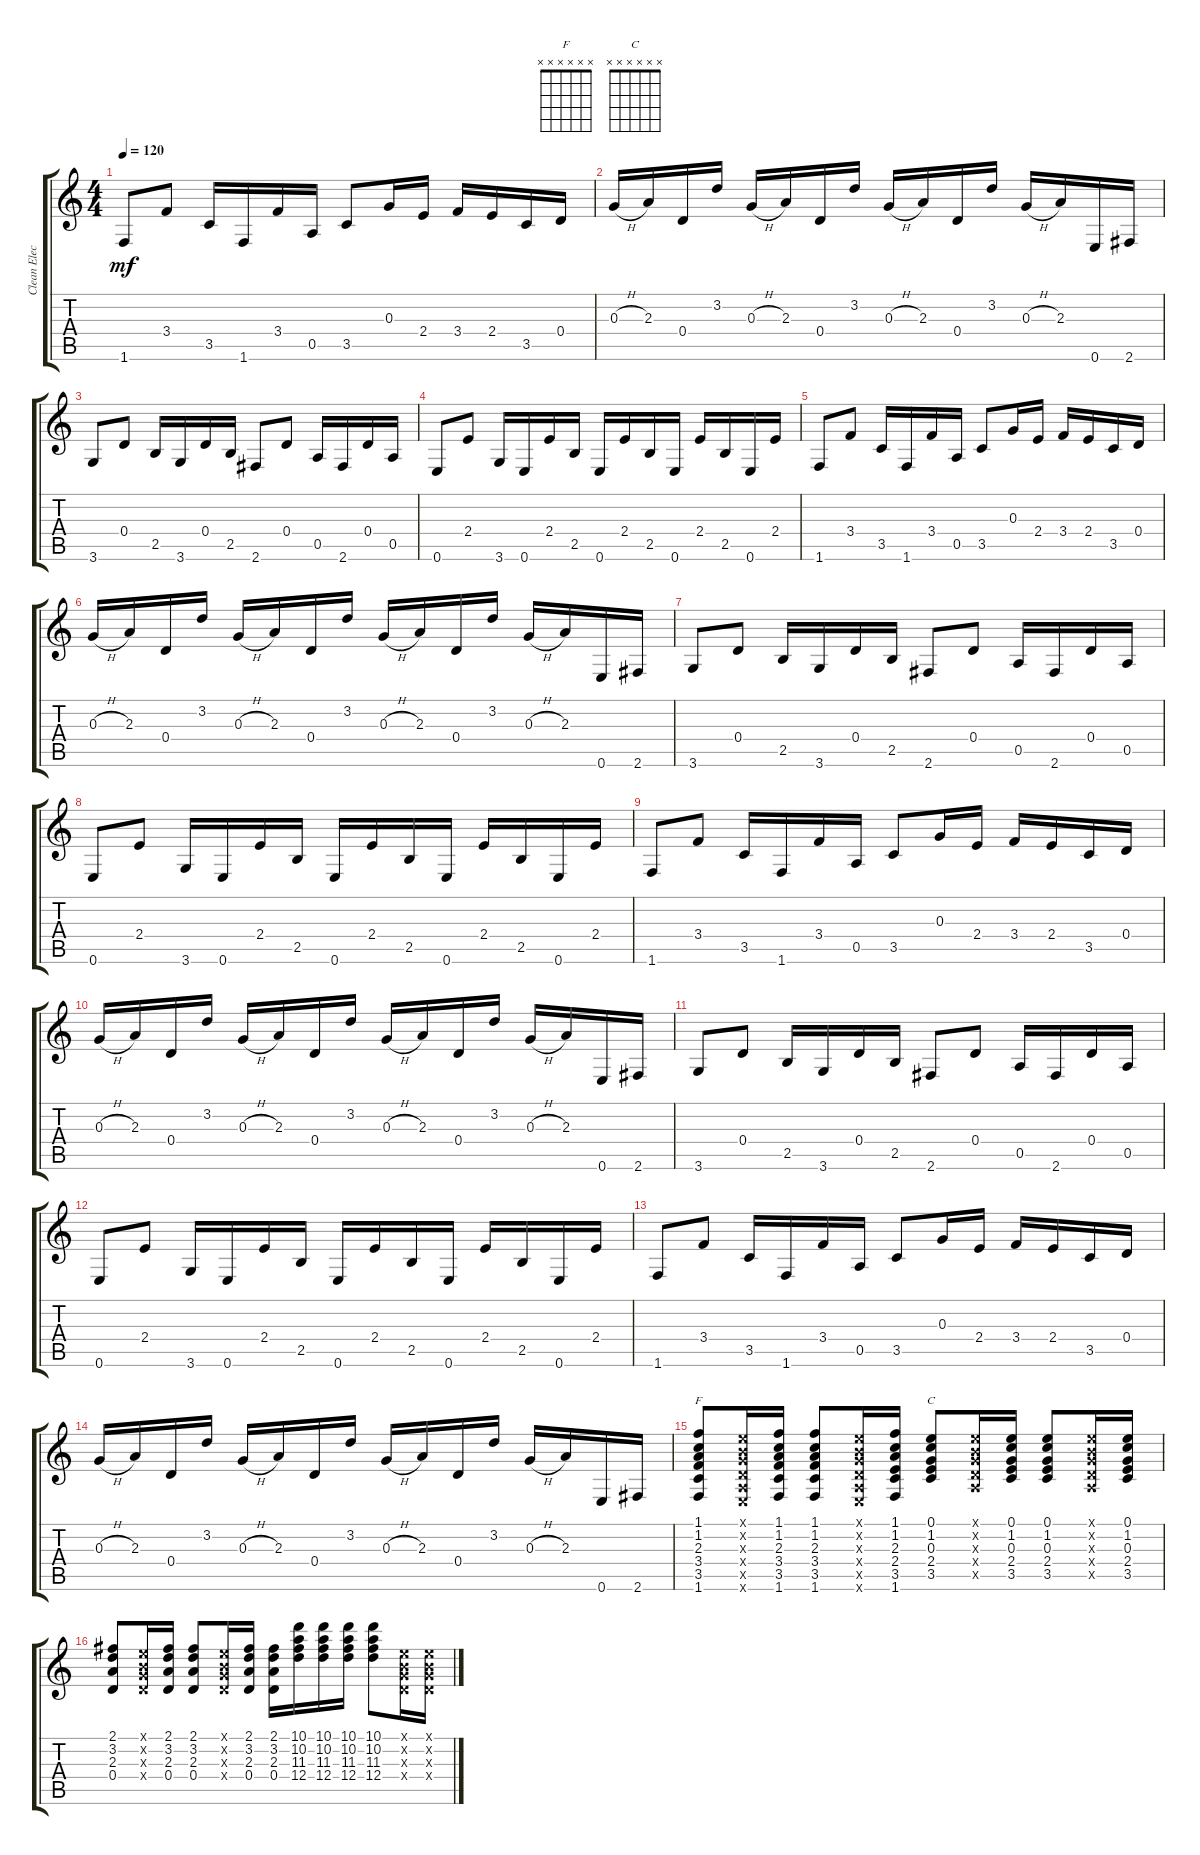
\track ("Clean Elec" "Clean Elec") {instrument electricguitarjazz}
\staff {score tabs}
\tuning (E4 B3 G3 D3 A2 E2) {hide}
\chord ("F" x x x x x x) {firstfret 0}
\chord ("C" x x x x x x) {firstfret 0}
\ts (4 4)
\tempo 120
\clef g2
\ks c
1.6.8{dy mf} 3.4.8 3.5.16 1.6.16 3.4.16 0.5.16 3.5.8 0.3.16 2.4.16 3.4.16 2.4.16 3.5.16 0.4.16 |
0.3{h}.16 2.3.16 0.4.16 3.2.16 0.3{h}.16 2.3.16 0.4.16 3.2.16 0.3{h}.16 2.3.16 0.4.16 3.2.16 0.3{h}.16 2.3.16 0.6.16 2.6.16 |
3.6.8 0.4.8 2.5.16 3.6.16 0.4.16 2.5.16 2.6.8 0.4.8 0.5.16 2.6.16 0.4.16 0.5.16 |
0.6.8 2.4.8 3.6.16 0.6.16 2.4.16 2.5.16 0.6.16 2.4.16 2.5.16 0.6.16 2.4.16 2.5.16 0.6.16 2.4.16 |
1.6.8 3.4.8 3.5.16 1.6.16 3.4.16 0.5.16 3.5.8 0.3.16 2.4.16 3.4.16 2.4.16 3.5.16 0.4.16 |
0.3{h}.16 2.3.16 0.4.16 3.2.16 0.3{h}.16 2.3.16 0.4.16 3.2.16 0.3{h}.16 2.3.16 0.4.16 3.2.16 0.3{h}.16 2.3.16 0.6.16 2.6.16 |
3.6.8 0.4.8 2.5.16 3.6.16 0.4.16 2.5.16 2.6.8 0.4.8 0.5.16 2.6.16 0.4.16 0.5.16 |
0.6.8 2.4.8 3.6.16 0.6.16 2.4.16 2.5.16 0.6.16 2.4.16 2.5.16 0.6.16 2.4.16 2.5.16 0.6.16 2.4.16 |
1.6.8 3.4.8 3.5.16 1.6.16 3.4.16 0.5.16 3.5.8 0.3.16 2.4.16 3.4.16 2.4.16 3.5.16 0.4.16 |
0.3{h}.16 2.3.16 0.4.16 3.2.16 0.3{h}.16 2.3.16 0.4.16 3.2.16 0.3{h}.16 2.3.16 0.4.16 3.2.16 0.3{h}.16 2.3.16 0.6.16 2.6.16 |
3.6.8 0.4.8 2.5.16 3.6.16 0.4.16 2.5.16 2.6.8 0.4.8 0.5.16 2.6.16 0.4.16 0.5.16 |
0.6.8 2.4.8 3.6.16 0.6.16 2.4.16 2.5.16 0.6.16 2.4.16 2.5.16 0.6.16 2.4.16 2.5.16 0.6.16 2.4.16 |
1.6.8 3.4.8 3.5.16 1.6.16 3.4.16 0.5.16 3.5.8 0.3.16 2.4.16 3.4.16 2.4.16 3.5.16 0.4.16 |
0.3{h}.16 2.3.16 0.4.16 3.2.16 0.3{h}.16 2.3.16 0.4.16 3.2.16 0.3{h}.16 2.3.16 0.4.16 3.2.16 0.3{h}.16 2.3.16 0.6.16 2.6.16 |
(1.1 1.2 2.3 3.4 3.5 1.6).8{ch "F"} (0.1{x} 0.2{x} 0.3{x} 0.4{x} 0.5{x} 0.6{x}).16 (1.1 1.2 2.3 3.4 3.5 1.6).16 (1.1 1.2 2.3 3.4 3.5 1.6).8 (0.1{x} 0.2{x} 0.3{x} 0.4{x} 0.5{x} 0.6{x}).16 (1.1 1.2 2.3 2.4 3.5 1.6).16 (0.1 1.2 0.3 2.4 3.5).8{ch "C"} (0.1{x} 0.2{x} 0.3{x} 0.4{x} 0.5{x}).16 (0.1 1.2 0.3 2.4 3.5).16 (0.1 1.2 0.3 2.4 3.5).8 (0.1{x} 0.2{x} 0.3{x} 0.4{x} 0.5{x}).16 (0.1 1.2 0.3 2.4 3.5).16 |
(2.1 3.2 2.3 0.4).8 (0.1{x} 0.2{x} 0.3{x} 0.4{x}).16 (2.1 3.2 2.3 0.4).16 (2.1 3.2 2.3 0.4).8 (0.1{x} 0.2{x} 0.3{x} 0.4{x}).16 (2.1 3.2 2.3 0.4).16 (2.1 3.2 2.3 0.4).16 (10.1 10.2 11.3 12.4).16 (10.1 10.2 11.3 12.4).16 (10.1 10.2 11.3 12.4).16 (10.1 10.2 11.3 12.4).8 (0.1{x} 0.2{x} 0.3{x} 0.4{x}).16 (0.1{x} 0.2{x} 0.3{x} 0.4{x}).16
